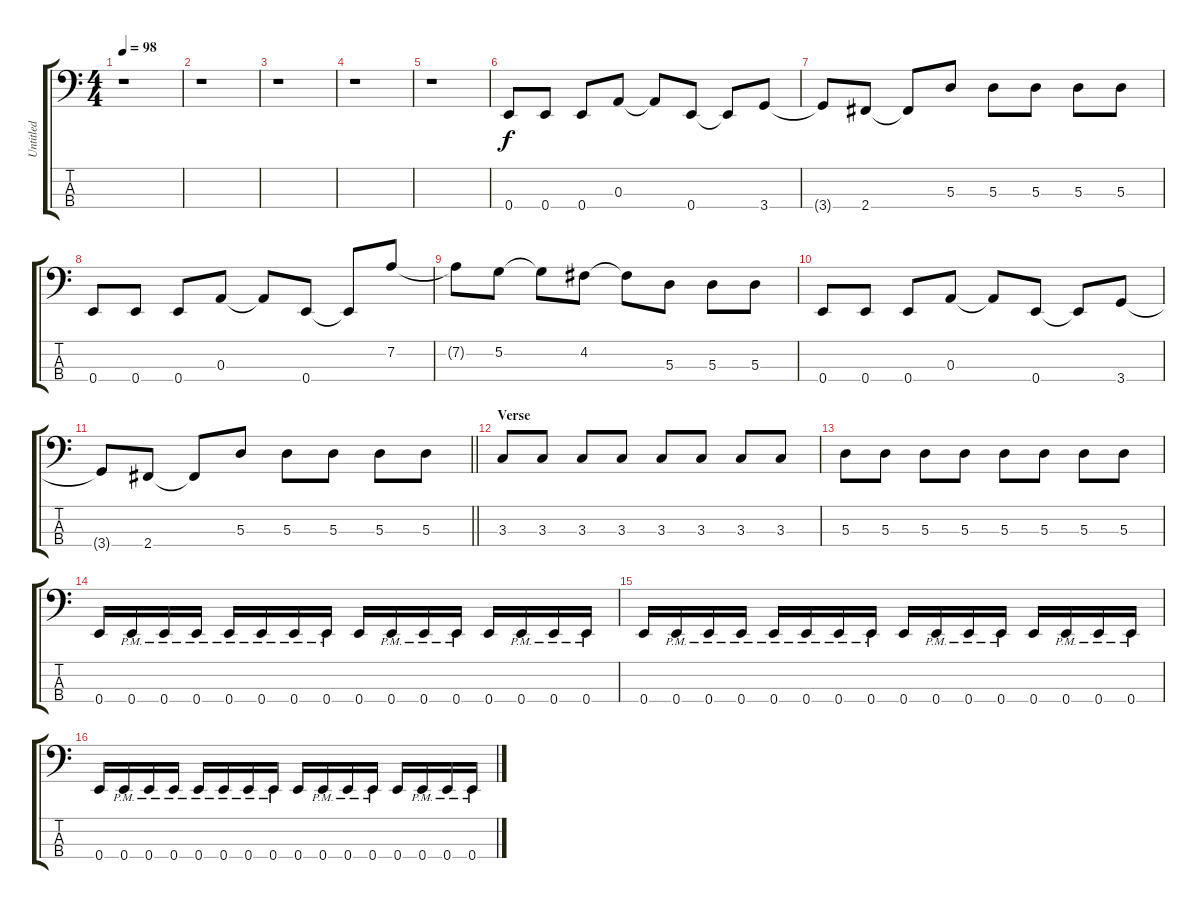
\track ("Untitled" "Untitled") {instrument electricbassfinger}
\staff {score tabs}
\tuning (G2 D2 A1 E1) {hide}
\ts (4 4)
\tempo 98
\clef f4
\ks c
r.1{dy f instrument electricbassfinger} |
r.1 |
r.1 |
r.1 |
r.1 |
0.4.8 0.4.8 0.4.8 0.3.8 0.3{t}.8 0.4.8 0.4{t}.8 3.4.8 |
3.4{t}.8 2.4.8 2.4{t}.8 5.3.8 5.3.8 5.3.8 5.3.8 5.3.8 |
0.4.8 0.4.8 0.4.8 0.3.8 0.3{t}.8 0.4.8 0.4{t}.8 7.2.8 |
7.2{t}.8 5.2.8 5.2{t}.8 4.2.8 4.2{t}.8 5.3.8 5.3.8 5.3.8 |
0.4.8 0.4.8 0.4.8 0.3.8 0.3{t}.8 0.4.8 0.4{t}.8 3.4.8 |
\barLineRight lightlight
3.4{t}.8 2.4.8 2.4{t}.8 5.3.8 5.3.8 5.3.8 5.3.8 5.3.8 |
\section ("" "Verse")
3.3.8 3.3.8 3.3.8 3.3.8 3.3.8 3.3.8 3.3.8 3.3.8 |
5.3.8 5.3.8 5.3.8 5.3.8 5.3.8 5.3.8 5.3.8 5.3.8 |
0.4.16 0.4{pm}.16 0.4{pm}.16 0.4{pm}.16 0.4{pm}.16 0.4{pm}.16 0.4{pm}.16 0.4{pm}.16 0.4.16 0.4{pm}.16 0.4{pm}.16 0.4{pm}.16 0.4.16 0.4{pm}.16 0.4{pm}.16 0.4{pm}.16 |
0.4.16 0.4{pm}.16 0.4{pm}.16 0.4{pm}.16 0.4{pm}.16 0.4{pm}.16 0.4{pm}.16 0.4{pm}.16 0.4.16 0.4{pm}.16 0.4{pm}.16 0.4{pm}.16 0.4.16 0.4{pm}.16 0.4{pm}.16 0.4{pm}.16 |
0.4.16 0.4{pm}.16 0.4{pm}.16 0.4{pm}.16 0.4{pm}.16 0.4{pm}.16 0.4{pm}.16 0.4{pm}.16 0.4.16 0.4{pm}.16 0.4{pm}.16 0.4{pm}.16 0.4.16 0.4{pm}.16 0.4{pm}.16 0.4{pm}.16
